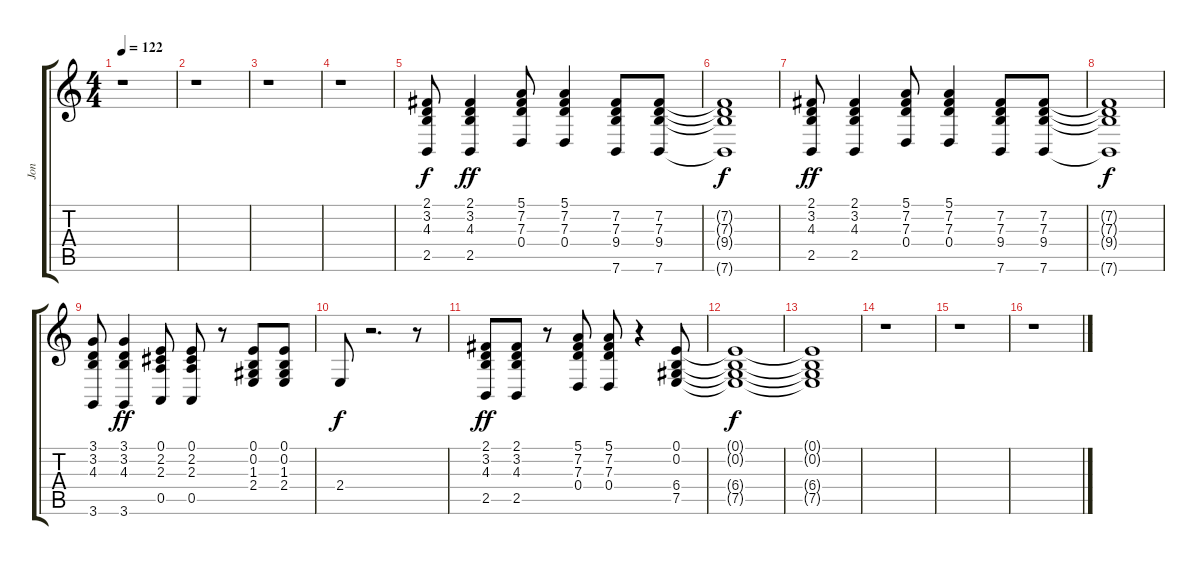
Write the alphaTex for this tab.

\track ("Jon" "Jon") {instrument pad4choir}
\staff {score tabs}
\tuning (E4 B3 G3 D3 A2 E2) {hide}
\ts (4 4)
\tempo 122
\clef g2
\ks c
r.1{dy f} |
r.1 |
r.1 |
r.1 |
(2.1 3.2 4.3 2.5).8 (2.1 3.2 4.3 2.5).4{dy ff} (5.1 7.2 7.3 0.4).8 (5.1 7.2 7.3 0.4).4 (7.2 7.3 9.4 7.6).8 (7.2 7.3 9.4 7.6).8 |
(7.2{t} 7.3{t} 9.4{t} 7.6{t}).1{dy f} |
(2.1 3.2 4.3 2.5).8{dy ff} (2.1 3.2 4.3 2.5).4 (5.1 7.2 7.3 0.4).8 (5.1 7.2 7.3 0.4).4 (7.2 7.3 9.4 7.6).8 (7.2 7.3 9.4 7.6).8 |
(7.2{t} 7.3{t} 9.4{t} 7.6{t}).1{dy f} |
(3.1 3.2 4.3 3.6).8 (3.1 3.2 4.3 3.6).4{dy ff} (0.1 2.2 2.3 0.5).8 (0.1 2.2 2.3 0.5).8 r.8 (0.1 0.2 1.3 2.4).8 (0.1 0.2 1.3 2.4).8 |
2.4.8{dy f} r.2{d} r.8 |
(2.1 3.2 4.3 2.5).8{dy ff} (2.1 3.2 4.3 2.5).8 r.8 (5.1 7.2 7.3 0.4).8 (5.1 7.2 7.3 0.4).8 r.4 (0.1 0.2 6.4 7.5).8 |
(0.1{t} 0.2{t} 6.4{t} 7.5{t}).1{dy f} |
(0.1{t} 0.2{t} 6.4{t} 7.5{t}).1 |
r.1 |
r.1 |
r.1
